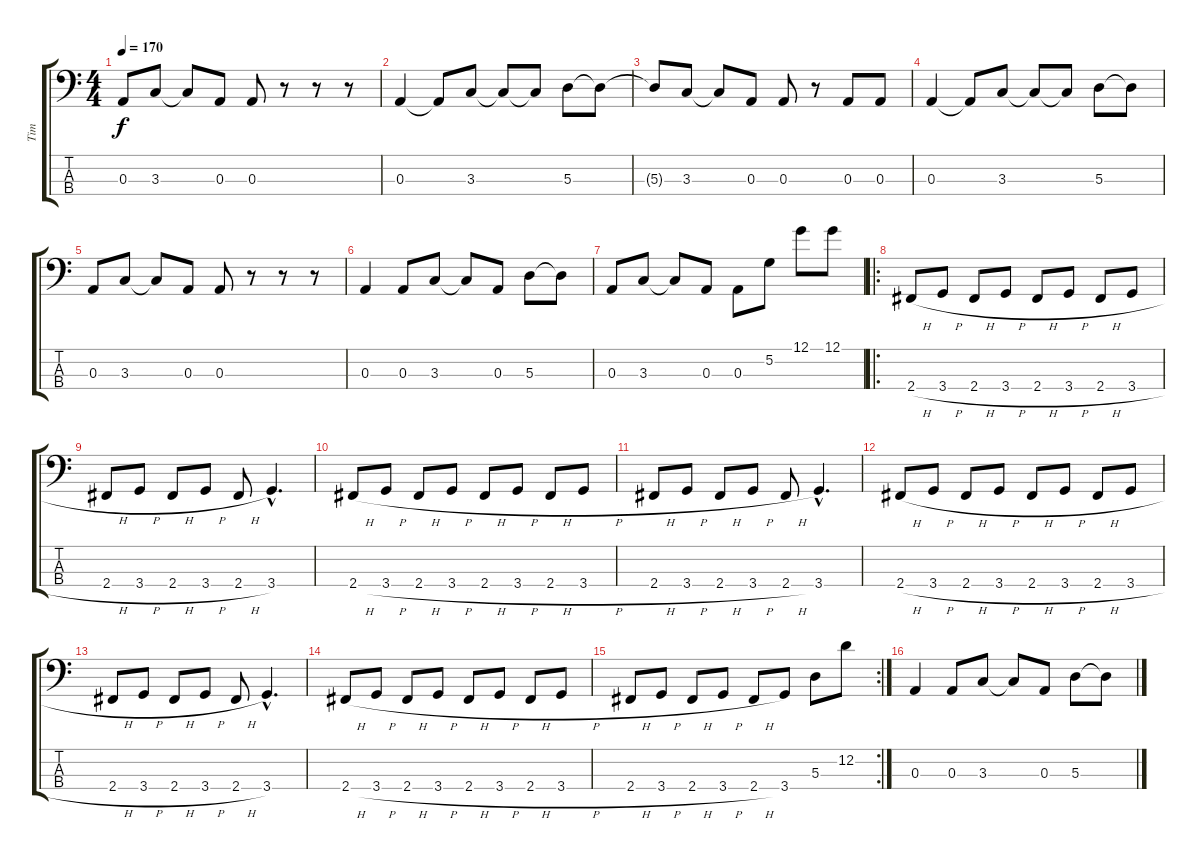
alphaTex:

\track ("Tim" "Tim") {instrument electricbassfinger}
\staff {score tabs}
\tuning (G2 D2 A1 E1) {hide}
\ts (4 4)
\tempo 170
\clef f4
\ks c
0.3.8{dy f} 3.3.8 3.3{t}.8 0.3.8 0.3.8 r.8 r.8 r.8 |
0.3.4 0.3{t}.8 3.3.8 3.3{t}.8 3.3{t}.8 5.3.8 5.3{t}.8 |
5.3{t}.8 3.3.8 3.3{t}.8 0.3.8 0.3.8 r.8 0.3.8 0.3.8 |
0.3.4 0.3{t}.8 3.3.8 3.3{t}.8 3.3{t}.8 5.3.8 5.3{t}.8 |
0.3.8 3.3.8 3.3{t}.8 0.3.8 0.3.8 r.8 r.8 r.8 |
0.3.4 0.3.8 3.3.8 3.3{t}.8 0.3.8 5.3.8 5.3{t}.8 |
0.3.8 3.3.8 3.3{t}.8 0.3.8 0.3.8 5.2.8 12.1.8 12.1.8 |
\ro
2.4{h}.8 3.4{h}.8 2.4{h}.8 3.4{h}.8 2.4{h}.8 3.4{h}.8 2.4{h}.8 3.4{h}.8 |
2.4{h}.8 3.4{h}.8 2.4{h}.8 3.4{h}.8 2.4{h}.8 3.4{hac}.4{d} |
2.4{h}.8 3.4{h}.8 2.4{h}.8 3.4{h}.8 2.4{h}.8 3.4{h}.8 2.4{h}.8 3.4{h}.8 |
2.4{h}.8 3.4{h}.8 2.4{h}.8 3.4{h}.8 2.4{h}.8 3.4{hac}.4{d} |
2.4{h}.8 3.4{h}.8 2.4{h}.8 3.4{h}.8 2.4{h}.8 3.4{h}.8 2.4{h}.8 3.4{h}.8 |
2.4{h}.8 3.4{h}.8 2.4{h}.8 3.4{h}.8 2.4{h}.8 3.4{hac}.4{d} |
2.4{h}.8 3.4{h}.8 2.4{h}.8 3.4{h}.8 2.4{h}.8 3.4{h}.8 2.4{h}.8 3.4{h}.8 |
\rc 2
2.4{h}.8 3.4{h}.8 2.4{h}.8 3.4{h}.8 2.4{h}.8 3.4.8 5.3.8 12.2.8 |
0.3.4 0.3.8 3.3.8 3.3{t}.8 0.3.8 5.3.8 5.3{t}.8
